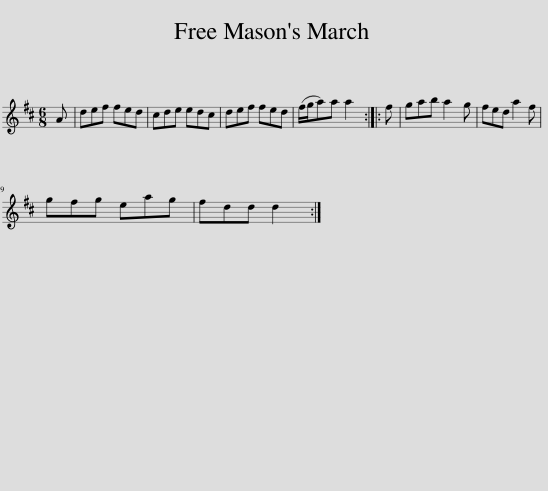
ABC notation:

X:1
L:1/8
M:6/8
I:linebreak $
K:D
V:1 treble
V:1
 A | def fed | cde edc | def fed | (f/g/a)a a2 :: %5
 f | gab a2 g | fed a2 f |$ gfg eag | fdd d2 :| %10
